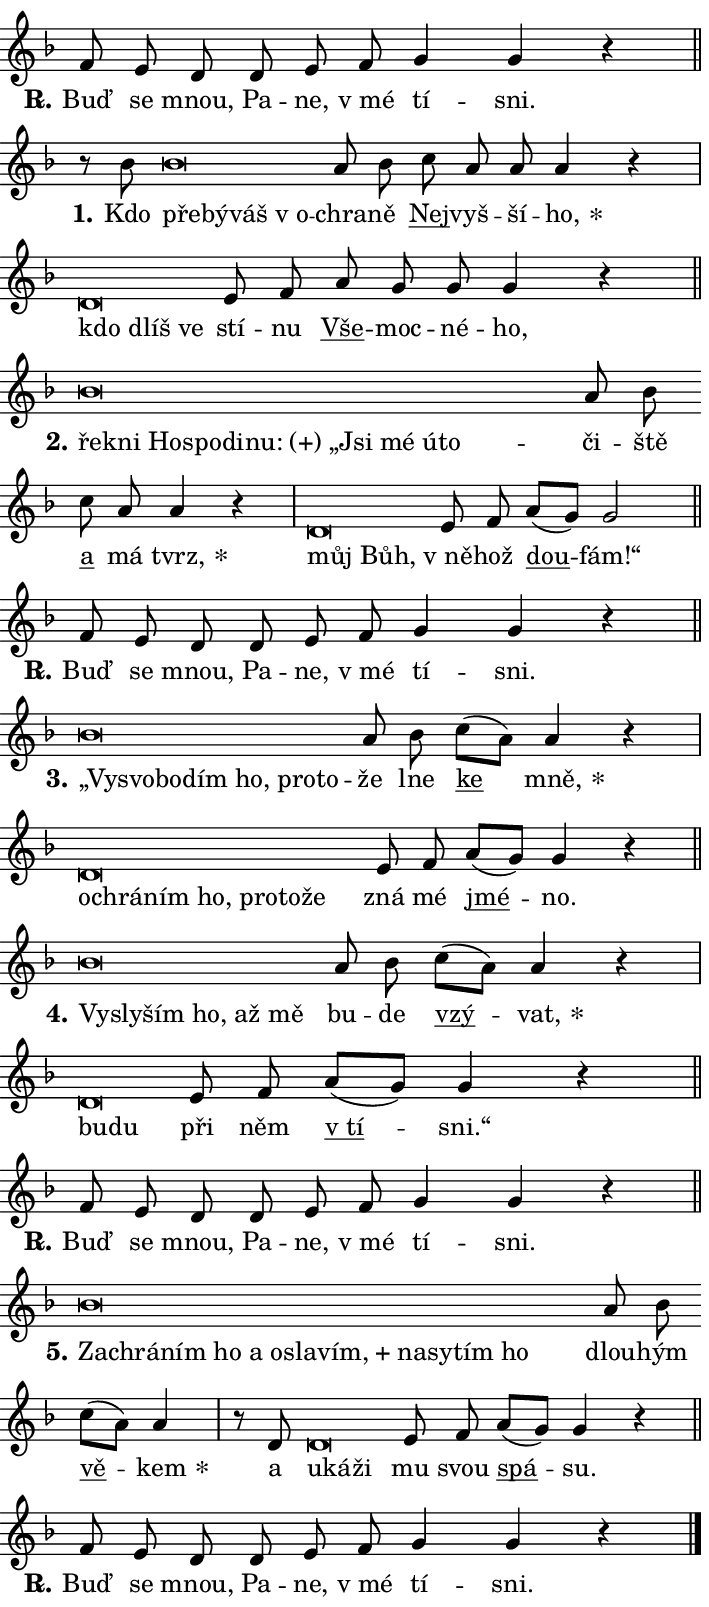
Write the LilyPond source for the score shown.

\version "2.24.0"
\header { tagline = "" }
\paper {
  indent = 0\cm
  top-margin = 0\cm
  right-margin = 0.13\cm % to fit lyric hyphens
  bottom-margin = 0\cm
  left-margin = 0\cm
  paper-width = 12\cm
  page-breaking = #ly:one-page-breaking
  system-system-spacing.basic-distance = #11
  score-system-spacing.basic-distance = #11
  ragged-last = ##f
}


%% Author: Thomas Morley
%% https://lists.gnu.org/archive/html/lilypond-user/2020-05/msg00002.html
#(define (line-position grob)
"Returns position of @var[grob} in current system:
   @code{'start}, if at first time-step
   @code{'end}, if at last time-step
   @code{'middle} otherwise
"
  (let* ((col (ly:item-get-column grob))
         (ln (ly:grob-object col 'left-neighbor))
         (rn (ly:grob-object col 'right-neighbor))
         (col-to-check-left (if (ly:grob? ln) ln col))
         (col-to-check-right (if (ly:grob? rn) rn col))
         (break-dir-left
           (and
             (ly:grob-property col-to-check-left 'non-musical #f)
             (ly:item-break-dir col-to-check-left)))
         (break-dir-right
           (and
             (ly:grob-property col-to-check-right 'non-musical #f)
             (ly:item-break-dir col-to-check-right))))
        (cond ((eqv? 1 break-dir-left) 'start)
              ((eqv? -1 break-dir-right) 'end)
              (else 'middle))))

#(define (tranparent-at-line-position vctor)
  (lambda (grob)
  "Relying on @code{line-position} select the relevant enry from @var{vctor}.
Used to determine transparency,"
    (case (line-position grob)
      ((end) (not (vector-ref vctor 0)))
      ((middle) (not (vector-ref vctor 1)))
      ((start) (not (vector-ref vctor 2))))))

noteHeadBreakVisibility =
#(define-music-function (break-visibility)(vector?)
"Makes @code{NoteHead}s transparent relying on @var{break-visibility}"
#{
  \override NoteHead.transparent =
    #(tranparent-at-line-position break-visibility)
#})

#(define delete-ledgers-for-transparent-note-heads
  (lambda (grob)
    "Reads whether a @code{NoteHead} is transparent.
If so this @code{NoteHead} is removed from @code{'note-heads} from
@var{grob}, which is supposed to be @code{LedgerLineSpanner}.
As a result ledgers are not printed for this @code{NoteHead}"
    (let* ((nhds-array (ly:grob-object grob 'note-heads))
           (nhds-list
             (if (ly:grob-array? nhds-array)
                 (ly:grob-array->list nhds-array)
                 '()))
           ;; Relies on the transparent-property being done before
           ;; Staff.LedgerLineSpanner.after-line-breaking is executed.
           ;; This is fragile ...
           (to-keep
             (remove
               (lambda (nhd)
                 (ly:grob-property nhd 'transparent #f))
               nhds-list)))
      ;; TODO find a better method to iterate over grob-arrays, similiar
      ;; to filter/remove etc for lists
      ;; For now rebuilt from scratch
      (set! (ly:grob-object grob 'note-heads)  '())
      (for-each
        (lambda (nhd)
          (ly:pointer-group-interface::add-grob grob 'note-heads nhd))
        to-keep))))

squashNotes = {
  \override NoteHead.X-extent = #'(-0.2 . 0.2)
  \override NoteHead.Y-extent = #'(-0.75 . 0)
  \override NoteHead.stencil =
    #(lambda (grob)
       (let ((pos (ly:grob-property grob 'staff-position)))
         (begin
           (if (< pos -7) (display "ERROR: Lower brevis then expected\n") (display ""))
           (if (<= pos -6) ly:text-interface::print ly:note-head::print))))
}
unSquashNotes = {
  \revert NoteHead.X-extent
  \revert NoteHead.Y-extent
  \revert NoteHead.stencil
}

hideNotes = \noteHeadBreakVisibility #begin-of-line-visible
unHideNotes = \noteHeadBreakVisibility #all-visible

% work-around for resetting accidentals
% https://lilypond.org/doc/v2.23/Documentation/notation/displaying-rhythms#unmetered-music
cadenzaMeasure = {
  \cadenzaOff
  \partial 1024 s1024
  \cadenzaOn
}

#(define-markup-command (accent layout props text) (markup?)
  "Underline accented syllable"
  (interpret-markup layout props
    #{\markup \override #'(offset . 4.3) \underline { #text }#}))

responsum = \markup \concat {
  "R" \hspace #-1.05 \path #0.1 #'((moveto 0 0.07) (lineto 0.9 0.8)) \hspace #0.05 "."
}

spaceSize = #0.6828661417322834 % exact space size for TeX Gyre Schola

\layout {
  \context {
    \Staff
    \remove "Time_signature_engraver"
    \override LedgerLineSpanner.after-line-breaking = #delete-ledgers-for-transparent-note-heads
  }
  \context {
    \Lyrics {
      \override LyricSpace.minimum-distance = \spaceSize
      \override LyricText.font-name = #"TeX Gyre Schola"
      \override LyricText.font-size = 1
      \override StanzaNumber.font-name = #"TeX Gyre Schola Bold"
      \override StanzaNumber.font-size = 1
    }
  }
  \context {
    \Score 
    \override NoteHead.text =
      #(lambda (grob) 
        (let ((pos (ly:grob-property grob 'staff-position)))
          #{\markup {
            \combine
              \halign #-0.55 \raise #(if (= pos -6) 0 0.5) \override #'(thickness . 2) \draw-line #'(3.2 . 0)
              \musicglyph "noteheads.sM1"
          }#}))
  }
}

% magnetic-lyrics.ily
%
%   written by
%     Jean Abou Samra <jean@abou-samra.fr>
%     Werner Lemberg <wl@gnu.org>
%
%   adapted by
%     Jiri Hon <jiri.hon@gmail.com>
%
% Version 2022-Apr-15

% https://www.mail-archive.com/lilypond-user@gnu.org/msg149350.html

#(define (Left_hyphen_pointer_engraver context)
   "Collect syllable-hyphen-syllable occurrences in lyrics and store
them in properties.  This engraver only looks to the left.  For
example, if the lyrics input is @code{foo -- bar}, it does the
following.

@itemize @bullet
@item
Set the @code{text} property of the @code{LyricHyphen} grob between
@q{foo} and @q{bar} to @code{foo}.

@item
Set the @code{left-hyphen} property of the @code{LyricText} grob with
text @q{foo} to the @code{LyricHyphen} grob between @q{foo} and
@q{bar}.
@end itemize

Use this auxiliary engraver in combination with the
@code{lyric-@/text::@/apply-@/magnetic-@/offset!} hook."
   (let ((hyphen #f)
         (text #f))
     (make-engraver
      (acknowledgers
       ((lyric-syllable-interface engraver grob source-engraver)
        (set! text grob)))
      (end-acknowledgers
       ((lyric-hyphen-interface engraver grob source-engraver)
        ;(when (not (grob::has-interface grob 'lyric-space-interface))
          (set! hyphen grob)));)
      ((stop-translation-timestep engraver)
       (when (and text hyphen)
         (ly:grob-set-object! text 'left-hyphen hyphen))
       (set! text #f)
       (set! hyphen #f)))))

#(define (lyric-text::apply-magnetic-offset! grob)
   "If the space between two syllables is less than the value in
property @code{LyricText@/.details@/.squash-threshold}, move the right
syllable to the left so that it gets concatenated with the left
syllable.

Use this function as a hook for
@code{LyricText@/.after-@/line-@/breaking} if the
@code{Left_@/hyphen_@/pointer_@/engraver} is active."
   (let ((hyphen (ly:grob-object grob 'left-hyphen #f)))
     (when hyphen
       (let ((left-text (ly:spanner-bound hyphen LEFT)))
         (when (grob::has-interface left-text 'lyric-syllable-interface)
           (let* ((common (ly:grob-common-refpoint grob left-text X))
                  (this-x-ext (ly:grob-extent grob common X))
                  (left-x-ext
                   (begin
                     ;; Trigger magnetism for left-text.
                     (ly:grob-property left-text 'after-line-breaking)
                     (ly:grob-extent left-text common X)))
                  ;; `delta` is the gap width between two syllables.
                  (delta (- (interval-start this-x-ext)
                            (interval-end left-x-ext)))
                  (details (ly:grob-property grob 'details))
                  (threshold (assoc-get 'squash-threshold details 0.2)))
             (when (< delta threshold)
               (let* (;; We have to manipulate the input text so that
                      ;; ligatures crossing syllable boundaries are not
                      ;; disabled.  For languages based on the Latin
                      ;; script this is essentially a beautification.
                      ;; However, for non-Western scripts it can be a
                      ;; necessity.
                      (lt (ly:grob-property left-text 'text))
                      (rt (ly:grob-property grob 'text))
                      (is-space (grob::has-interface hyphen 'lyric-space-interface))
                      (space (if is-space " " ""))
                      (extra-delta (if is-space spaceSize 0))
                      ;; Append new syllable.
                      (ltrt-space (if (and (string? lt) (string? rt))
                                (string-append lt space rt)
                                (make-concat-markup (list lt space rt))))
                      ;; Right-align `ltrt` to the right side.
                      (ltrt-space-markup (grob-interpret-markup
                               grob
                               (make-translate-markup
                                (cons (interval-length this-x-ext) 0)
                                (make-right-align-markup ltrt-space)))))
                 (begin
                   ;; Don't print `left-text`.
                   (ly:grob-set-property! left-text 'stencil #f)
                   ;; Set text and stencil (which holds all collected
                   ;; syllables so far) and shift it to the left.
                   (ly:grob-set-property! grob 'text ltrt-space)
                   (ly:grob-set-property! grob 'stencil ltrt-space-markup)
                   (ly:grob-translate-axis! grob (- (- delta extra-delta)) X))))))))))


#(define (lyric-hyphen::displace-bounds-first grob)
   ;; Make very sure this callback isn't triggered too early.
   (let ((left (ly:spanner-bound grob LEFT))
         (right (ly:spanner-bound grob RIGHT)))
     (ly:grob-property left 'after-line-breaking)
     (ly:grob-property right 'after-line-breaking)
     (ly:lyric-hyphen::print grob)))

squashThreshold = #0.4

\layout {
  \context {
    \Lyrics
    \consists #Left_hyphen_pointer_engraver
    \override LyricText.after-line-breaking =
      #lyric-text::apply-magnetic-offset!
    \override LyricHyphen.stencil = #lyric-hyphen::displace-bounds-first
    \override LyricText.details.squash-threshold = \squashThreshold
    \override LyricHyphen.minimum-distance = 0
    \override LyricHyphen.minimum-length = \squashThreshold
  }
}

squashText = \override LyricText.details.squash-threshold = 9999
unSquashText = \override LyricText.details.squash-threshold = \squashThreshold

leftText = \override LyricText.self-alignment-X = #LEFT
unLeftText = \revert LyricText.self-alignment-X

starOffset = #(lambda (grob) 
                (let ((x_offset (ly:self-alignment-interface::aligned-on-x-parent grob)))
                  (if (= x_offset 0) 0 (+ x_offset 1.2))))

star = #(define-music-function (syllable)(string?)
"Append star separator at the end of a syllable"
#{
  \once \override LyricText.X-offset = #starOffset
  \lyricmode { \markup {
    #syllable
    \override #'((font-name . "TeX Gyre Schola Bold")) \hspace #0.2 \lower #0.65 \larger "*"
  } }
#})

starAccent = #(define-music-function (syllable)(string?)
"Append star separator at the end of a syllable and make accent"
#{
  \once \override LyricText.X-offset = #starOffset
  \lyricmode { \markup {
    \accent #syllable
    \override #'((font-name . "TeX Gyre Schola Bold")) \hspace #0.2 \lower #0.65 \larger "*"
  } }
#})

breath = #(define-music-function (syllable)(string?)
"Append breathing indicator at the end of a syllable"
#{
  \lyricmode { \markup { #syllable "+" } }
#})

optionalBreath = #(define-music-function (syllable)(string?)
"Append optional breathing indicator at the end of a syllable"
#{
  \lyricmode { \markup { #syllable "(+)" } }
#})


\score {
    <<
        \new Voice = "melody" { \cadenzaOn \key f \major \relative { f'8 e d \bar "" d e f \bar "" g4 g r \cadenzaMeasure \bar "||" \break } }
        \new Lyrics \lyricsto "melody" { \lyricmode { \set stanza = \responsum
Buď se mnou, Pa -- ne, "v mé" tí -- sni. } }
    >>
    \layout {}
}

\score {
    <<
        \new Voice = "melody" { \cadenzaOn \key f \major \relative { r8 bes'8 \squashNotes bes\breve*1/16 \hideNotes \breve*1/16 \bar "" \breve*1/16 \breve*1/16 \bar "" \unHideNotes \unSquashNotes a8 bes \bar "" c a a a4 r \cadenzaMeasure \bar "|" \squashNotes d,\breve*1/16 \hideNotes \breve*1/16 \breve*1/16 \bar "" \unHideNotes \unSquashNotes e8 f \bar "" a g g g4 r \cadenzaMeasure \bar "||" \break } }
        \new Lyrics \lyricsto "melody" { \lyricmode { \set stanza = "1."
Kdo \leftText pře -- \squashText bý -- váš "v o" -- \unLeftText \unSquashText chra -- ně \markup \accent Nej -- vyš -- ší -- \star ho, \leftText kdo \squashText dlíš ve \unLeftText \unSquashText stí -- nu \markup \accent Vše -- moc -- né -- ho, } }
    >>
    \layout {}
}

\score {
    <<
        \new Voice = "melody" { \cadenzaOn \key f \major \relative { \squashNotes bes'\breve*1/16 \hideNotes \breve*1/16 \bar "" \breve*1/16 \bar "" \breve*1/16 \bar "" \breve*1/16 \bar "" \breve*1/16 \bar "" \breve*1/16 \bar "" \breve*1/16 \bar "" \breve*1/16 \breve*1/16 \bar "" \unHideNotes \unSquashNotes a8 bes \bar "" c a a4 r \cadenzaMeasure \bar "|" \squashNotes d,\breve*1/16 \hideNotes \breve*1/16 \bar "" \unHideNotes \unSquashNotes e8 f \bar "" a[( g)] g2 \cadenzaMeasure \bar "||" \break } }
        \new Lyrics \lyricsto "melody" { \lyricmode { \set stanza = "2."
\leftText řek -- \squashText ni Ho -- spo -- di -- \optionalBreath nu: „Jsi mé ú -- to -- \unLeftText \unSquashText či -- ště \markup \accent a má \star tvrz, \leftText můj \squashText Bůh, \unLeftText \unSquashText "v ně" -- hož \markup \accent dou -- fám!“ } }
    >>
    \layout {}
}

\score {
    <<
        \new Voice = "melody" { \cadenzaOn \key f \major \relative { f'8 e d \bar "" d e f \bar "" g4 g r \cadenzaMeasure \bar "||" \break } }
        \new Lyrics \lyricsto "melody" { \lyricmode { \set stanza = \responsum
Buď se mnou, Pa -- ne, "v mé" tí -- sni. } }
    >>
    \layout {}
}

\score {
    <<
        \new Voice = "melody" { \cadenzaOn \key f \major \relative { \squashNotes bes'\breve*1/16 \hideNotes \breve*1/16 \bar "" \breve*1/16 \bar "" \breve*1/16 \bar "" \breve*1/16 \bar "" \breve*1/16 \breve*1/16 \bar "" \unHideNotes \unSquashNotes a8 bes \bar "" c[( a)] a4 r \cadenzaMeasure \bar "|" \squashNotes d,\breve*1/16 \hideNotes \breve*1/16 \bar "" \breve*1/16 \bar "" \breve*1/16 \bar "" \breve*1/16 \bar "" \breve*1/16 \breve*1/16 \bar "" \unHideNotes \unSquashNotes e8 f \bar "" a[( g)] g4 r \cadenzaMeasure \bar "||" \break } }
        \new Lyrics \lyricsto "melody" { \lyricmode { \set stanza = "3."
\leftText „Vy -- \squashText svo -- bo -- dím ho, pro -- to -- \unLeftText \unSquashText že lne \markup \accent ke \star mně, \leftText o -- \squashText chrá -- ním ho, pro -- to -- že \unLeftText \unSquashText zná mé \markup \accent jmé -- no. } }
    >>
    \layout {}
}

\score {
    <<
        \new Voice = "melody" { \cadenzaOn \key f \major \relative { \squashNotes bes'\breve*1/16 \hideNotes \breve*1/16 \bar "" \breve*1/16 \bar "" \breve*1/16 \bar "" \breve*1/16 \breve*1/16 \bar "" \unHideNotes \unSquashNotes a8 bes \bar "" c[( a)] a4 r \cadenzaMeasure \bar "|" \squashNotes d,\breve*1/16 \hideNotes \breve*1/16 \bar "" \unHideNotes \unSquashNotes e8 f \bar "" a[( g)] g4 r \cadenzaMeasure \bar "||" \break } }
        \new Lyrics \lyricsto "melody" { \lyricmode { \set stanza = "4."
\leftText Vy -- \squashText sly -- ším ho, až mě \unLeftText \unSquashText bu -- de \markup \accent vzý -- \star vat, \leftText bu -- \squashText du \unLeftText \unSquashText při něm \markup \accent "v tí" -- sni.“ } }
    >>
    \layout {}
}

\score {
    <<
        \new Voice = "melody" { \cadenzaOn \key f \major \relative { f'8 e d \bar "" d e f \bar "" g4 g r \cadenzaMeasure \bar "||" \break } }
        \new Lyrics \lyricsto "melody" { \lyricmode { \set stanza = \responsum
Buď se mnou, Pa -- ne, "v mé" tí -- sni. } }
    >>
    \layout {}
}

\score {
    <<
        \new Voice = "melody" { \cadenzaOn \key f \major \relative { \squashNotes bes'\breve*1/16 \hideNotes \breve*1/16 \bar "" \breve*1/16 \bar "" \breve*1/16 \bar "" \breve*1/16 \bar "" \breve*1/16 \bar "" \breve*1/16 \bar "" \breve*1/16 \bar "" \breve*1/16 \bar "" \breve*1/16 \bar "" \breve*1/16 \breve*1/16 \bar "" \unHideNotes \unSquashNotes a8 bes \bar "" c[( a)] a4 \cadenzaMeasure \bar "|" r8 d,8 \squashNotes d\breve*1/16 \hideNotes \breve*1/16 \breve*1/16 \bar "" \unHideNotes \unSquashNotes e8 f \bar "" a[( g)] g4 r \cadenzaMeasure \bar "||" \break } }
        \new Lyrics \lyricsto "melody" { \lyricmode { \set stanza = "5."
\leftText Za -- \squashText chrá -- ním ho a o -- sla -- \breath "vím," na -- sy -- tím ho \unLeftText \unSquashText dlou -- hým \markup \accent vě -- \star kem a \leftText u -- \squashText ká -- ži \unLeftText \unSquashText mu svou \markup \accent spá -- su. } }
    >>
    \layout {}
}

\score {
    <<
        \new Voice = "melody" { \cadenzaOn \key f \major \relative { f'8 e d \bar "" d e f \bar "" g4 g r \cadenzaMeasure \bar "||" \break } \bar "|." }
        \new Lyrics \lyricsto "melody" { \lyricmode { \set stanza = \responsum
Buď se mnou, Pa -- ne, "v mé" tí -- sni. } }
    >>
    \layout {}
}
